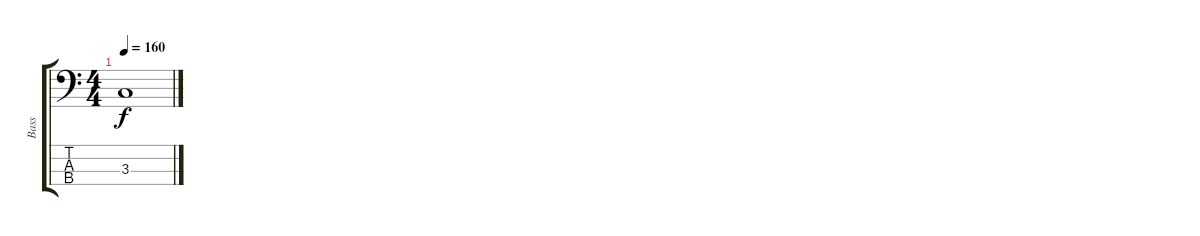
\track ("Bass" "Bass") {instrument electricbassfinger}
\staff {score tabs}
\tuning (G2 D2 A1 E1) {hide}
\ts (4 4)
\tempo 160
\clef f4
\ks c
3.3{t}.1{dy f}
